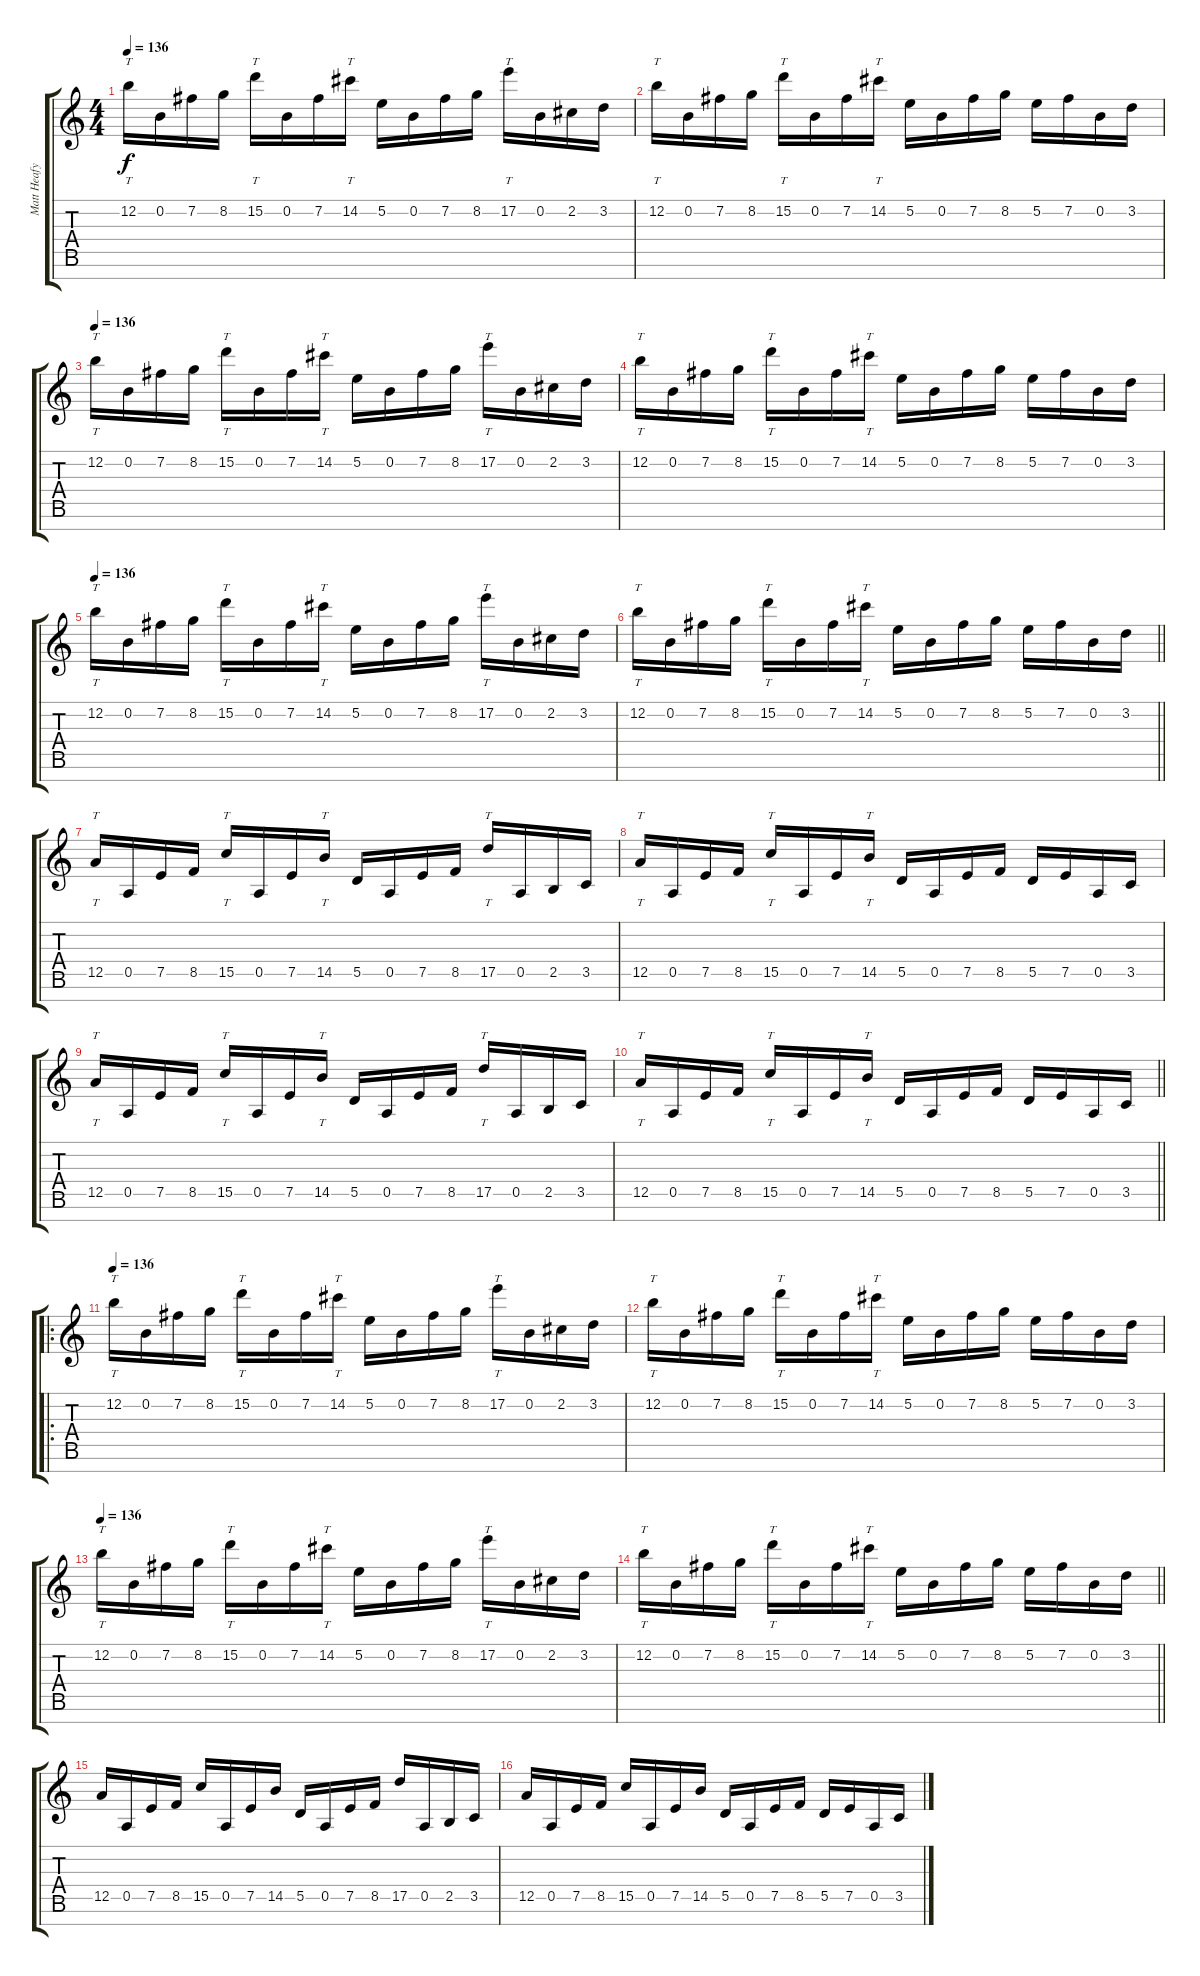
\track ("Matt Heafy" "Matt Heafy") {instrument overdrivenguitar}
\staff {score tabs}
\tuning (E4 B3 G3 D3 A2 E2 B1) {hide}
\ts (4 4)
\tempo 136
\clef g2
\ks c
12.2.16{tt dy f} 0.2.16 7.2.16 8.2.16 15.2.16{tt} 0.2.16 7.2.16 14.2.16{tt} 5.2.16 0.2.16 7.2.16 8.2.16 17.2.16{tt} 0.2.16 2.2.16 3.2.16 |
12.2.16{tt} 0.2.16 7.2.16 8.2.16 15.2.16{tt} 0.2.16 7.2.16 14.2.16{tt} 5.2.16 0.2.16 7.2.16 8.2.16 5.2.16 7.2.16 0.2.16 3.2.16 |
\tempo 136
12.2.16{tt} 0.2.16 7.2.16 8.2.16 15.2.16{tt} 0.2.16 7.2.16 14.2.16{tt} 5.2.16 0.2.16 7.2.16 8.2.16 17.2.16{tt} 0.2.16 2.2.16 3.2.16 |
12.2.16{tt} 0.2.16 7.2.16 8.2.16 15.2.16{tt} 0.2.16 7.2.16 14.2.16{tt} 5.2.16 0.2.16 7.2.16 8.2.16 5.2.16 7.2.16 0.2.16 3.2.16 |
\tempo 136
12.2.16{tt} 0.2.16 7.2.16 8.2.16 15.2.16{tt} 0.2.16 7.2.16 14.2.16{tt} 5.2.16 0.2.16 7.2.16 8.2.16 17.2.16{tt} 0.2.16 2.2.16 3.2.16 |
\barLineRight lightlight
12.2.16{tt} 0.2.16 7.2.16 8.2.16 15.2.16{tt} 0.2.16 7.2.16 14.2.16{tt} 5.2.16 0.2.16 7.2.16 8.2.16 5.2.16 7.2.16 0.2.16 3.2.16 |
12.5.16{tt} 0.5.16 7.5.16 8.5.16 15.5.16{tt} 0.5.16 7.5.16 14.5.16{tt} 5.5.16 0.5.16 7.5.16 8.5.16 17.5.16{tt} 0.5.16 2.5.16 3.5.16 |
12.5.16{tt} 0.5.16 7.5.16 8.5.16 15.5.16{tt} 0.5.16 7.5.16 14.5.16{tt} 5.5.16 0.5.16 7.5.16 8.5.16 5.5.16 7.5.16 0.5.16 3.5.16 |
12.5.16{tt} 0.5.16 7.5.16 8.5.16 15.5.16{tt} 0.5.16 7.5.16 14.5.16{tt} 5.5.16 0.5.16 7.5.16 8.5.16 17.5.16{tt} 0.5.16 2.5.16 3.5.16 |
\barLineRight lightlight
12.5.16{tt} 0.5.16 7.5.16 8.5.16 15.5.16{tt} 0.5.16 7.5.16 14.5.16{tt} 5.5.16 0.5.16 7.5.16 8.5.16 5.5.16 7.5.16 0.5.16 3.5.16 |
\ro
\tempo 136
12.2.16{tt} 0.2.16 7.2.16 8.2.16 15.2.16{tt} 0.2.16 7.2.16 14.2.16{tt} 5.2.16 0.2.16 7.2.16 8.2.16 17.2.16{tt} 0.2.16 2.2.16 3.2.16 |
12.2.16{tt} 0.2.16 7.2.16 8.2.16 15.2.16{tt} 0.2.16 7.2.16 14.2.16{tt} 5.2.16 0.2.16 7.2.16 8.2.16 5.2.16 7.2.16 0.2.16 3.2.16 |
\tempo 136
12.2.16{tt} 0.2.16 7.2.16 8.2.16 15.2.16{tt} 0.2.16 7.2.16 14.2.16{tt} 5.2.16 0.2.16 7.2.16 8.2.16 17.2.16{tt} 0.2.16 2.2.16 3.2.16 |
\barLineRight lightlight
12.2.16{tt} 0.2.16 7.2.16 8.2.16 15.2.16{tt} 0.2.16 7.2.16 14.2.16{tt} 5.2.16 0.2.16 7.2.16 8.2.16 5.2.16 7.2.16 0.2.16 3.2.16 |
12.5.16 0.5.16 7.5.16 8.5.16 15.5.16 0.5.16 7.5.16 14.5.16 5.5.16 0.5.16 7.5.16 8.5.16 17.5.16 0.5.16 2.5.16 3.5.16 |
12.5.16 0.5.16 7.5.16 8.5.16 15.5.16 0.5.16 7.5.16 14.5.16 5.5.16 0.5.16 7.5.16 8.5.16 5.5.16 7.5.16 0.5.16 3.5.16
